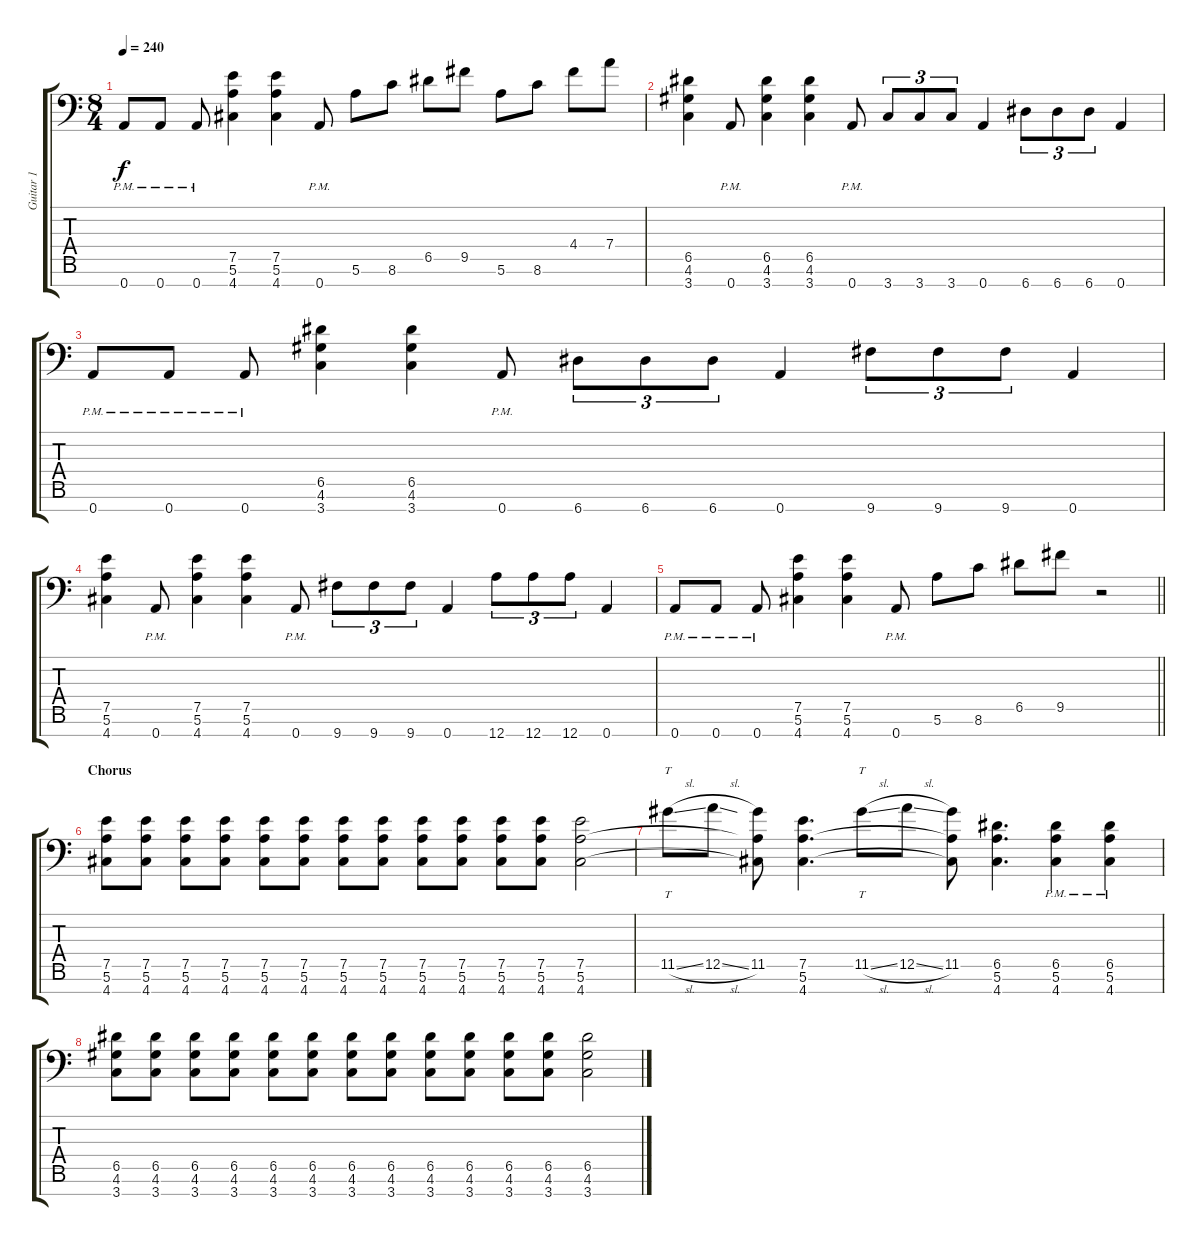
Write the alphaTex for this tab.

\track ("Guitar 1" "Guitar 1") {instrument distortionguitar}
\staff {score tabs}
\tuning (E4 B3 G3 D3 A2 E2 A1) {hide}
\ts (8 4)
\tempo 240
\clef f4
\ks c
0.7{pm}.8{dy f} 0.7{pm}.8 0.7{pm}.8 (7.5 5.6 4.7).4 (7.5 5.6 4.7).4 0.7{pm}.8 5.6.8 8.6.8 6.5.8 9.5.8 5.6.8 8.6.8 4.4.8 7.4.8 |
(6.5 4.6 3.7).4 0.7{pm}.8 (6.5 4.6 3.7).4 (6.5 4.6 3.7).4 0.7{pm}.8 3.7.8{tu (3 2)} 3.7.8{tu (3 2)} 3.7.8{tu (3 2)} 0.7.4 6.7.8{tu (3 2)} 6.7.8{tu (3 2)} 6.7.8{tu (3 2)} 0.7.4 |
0.7{pm}.8 0.7{pm}.8 0.7{pm}.8 (6.5 4.6 3.7).4 (6.5 4.6 3.7).4 0.7{pm}.8 6.7.8{tu (3 2)} 6.7.8{tu (3 2)} 6.7.8{tu (3 2)} 0.7.4 9.7.8{tu (3 2)} 9.7.8{tu (3 2)} 9.7.8{tu (3 2)} 0.7.4 |
(7.5 5.6 4.7).4 0.7{pm}.8 (7.5 5.6 4.7).4 (7.5 5.6 4.7).4 0.7{pm}.8 9.7.8{tu (3 2)} 9.7.8{tu (3 2)} 9.7.8{tu (3 2)} 0.7.4 12.7.8{tu (3 2)} 12.7.8{tu (3 2)} 12.7.8{tu (3 2)} 0.7.4 |
\barLineRight lightlight
0.7{pm}.8 0.7{pm}.8 0.7{pm}.8 (7.5 5.6 4.7).4 (7.5 5.6 4.7).4 0.7{pm}.8 5.6.8 8.6.8 6.5.8 9.5.8 r.2 |
\section ("" "Chorus")
(7.5 5.6 4.7).8 (7.5 5.6 4.7).8 (7.5 5.6 4.7).8 (7.5 5.6 4.7).8 (7.5 5.6 4.7).8 (7.5 5.6 4.7).8 (7.5 5.6 4.7).8 (7.5 5.6 4.7).8 (7.5 5.6 4.7).8 (7.5 5.6 4.7).8 (7.5 5.6 4.7).8 (7.5 5.6 4.7).8 (7.5 5.6 4.7).2 |
11.5{sl}.8{tt} 12.5{sl}.8 (11.5 5.6{t} 4.7{t}).8 (7.5 5.6 4.7).4{d} 11.5{sl}.8{tt} 12.5{sl}.8 (11.5 5.6{t} 4.7{t}).8 (6.5 5.6 4.7).4{d} (6.5{pm} 5.6{pm} 4.7{pm}).4 (6.5{pm} 5.6{pm} 4.7{pm}).4 |
(6.5 4.6 3.7).8 (6.5 4.6 3.7).8 (6.5 4.6 3.7).8 (6.5 4.6 3.7).8 (6.5 4.6 3.7).8 (6.5 4.6 3.7).8 (6.5 4.6 3.7).8 (6.5 4.6 3.7).8 (6.5 4.6 3.7).8 (6.5 4.6 3.7).8 (6.5 4.6 3.7).8 (6.5 4.6 3.7).8 (6.5 4.6 3.7).2
